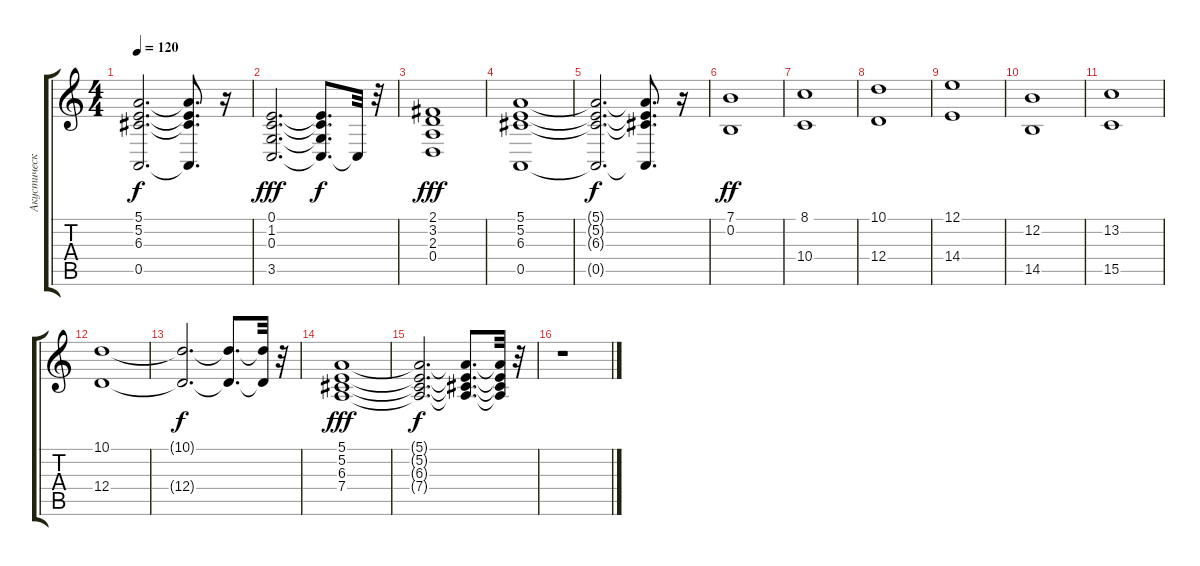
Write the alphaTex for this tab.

\track ("Акустический Гранд Роял" "Акустическ") {instrument acousticgrandpiano}
\staff {score tabs}
\tuning (E4 B3 G3 D3 A2 E2) {hide}
\ts (4 4)
\tempo 120
\clef g2
\ks c
(5.1{t} 5.2{t} 6.3{t} 0.5{t}).2{d dy f} (5.1{t} 5.2{t} 6.3{t} 0.5{t}).8{d} r.16 |
(0.1 1.2 0.3 3.5).2{d dy fff} (0.1{t} 1.2{t} 0.3{t} 3.5{t}).8{d dy f} 3.5{t}.32 r.32 |
(2.1 3.2 2.3 0.4).1{dy fff} |
(5.1 5.2 6.3 0.5).1 |
(5.1{t} 5.2{t} 6.3{t} 0.5{t}).2{d dy f} (5.1{t} 5.2{t} 6.3{t} 0.5{t}).8{d} r.16 |
(7.1 0.2).1{dy ff} |
(8.1 10.4).1 |
(10.1 12.4).1 |
(12.1 14.4).1 |
(12.2 14.5).1 |
(13.2 15.5).1 |
(10.1 12.4).1 |
(10.1{t} 12.4{t}).2{d dy f} (10.1{t} 12.4{t}).8{d} (10.1{t} 12.4{t}).32 r.32 |
(5.1 5.2 6.3 7.4).1{dy fff} |
(5.1{t} 5.2{t} 6.3{t} 7.4{t}).2{d dy f} (5.1{t} 5.2{t} 6.3{t} 7.4{t}).8{d} (5.1{t} 5.2{t} 6.3{t} 7.4{t}).32 r.32 |
r.1
